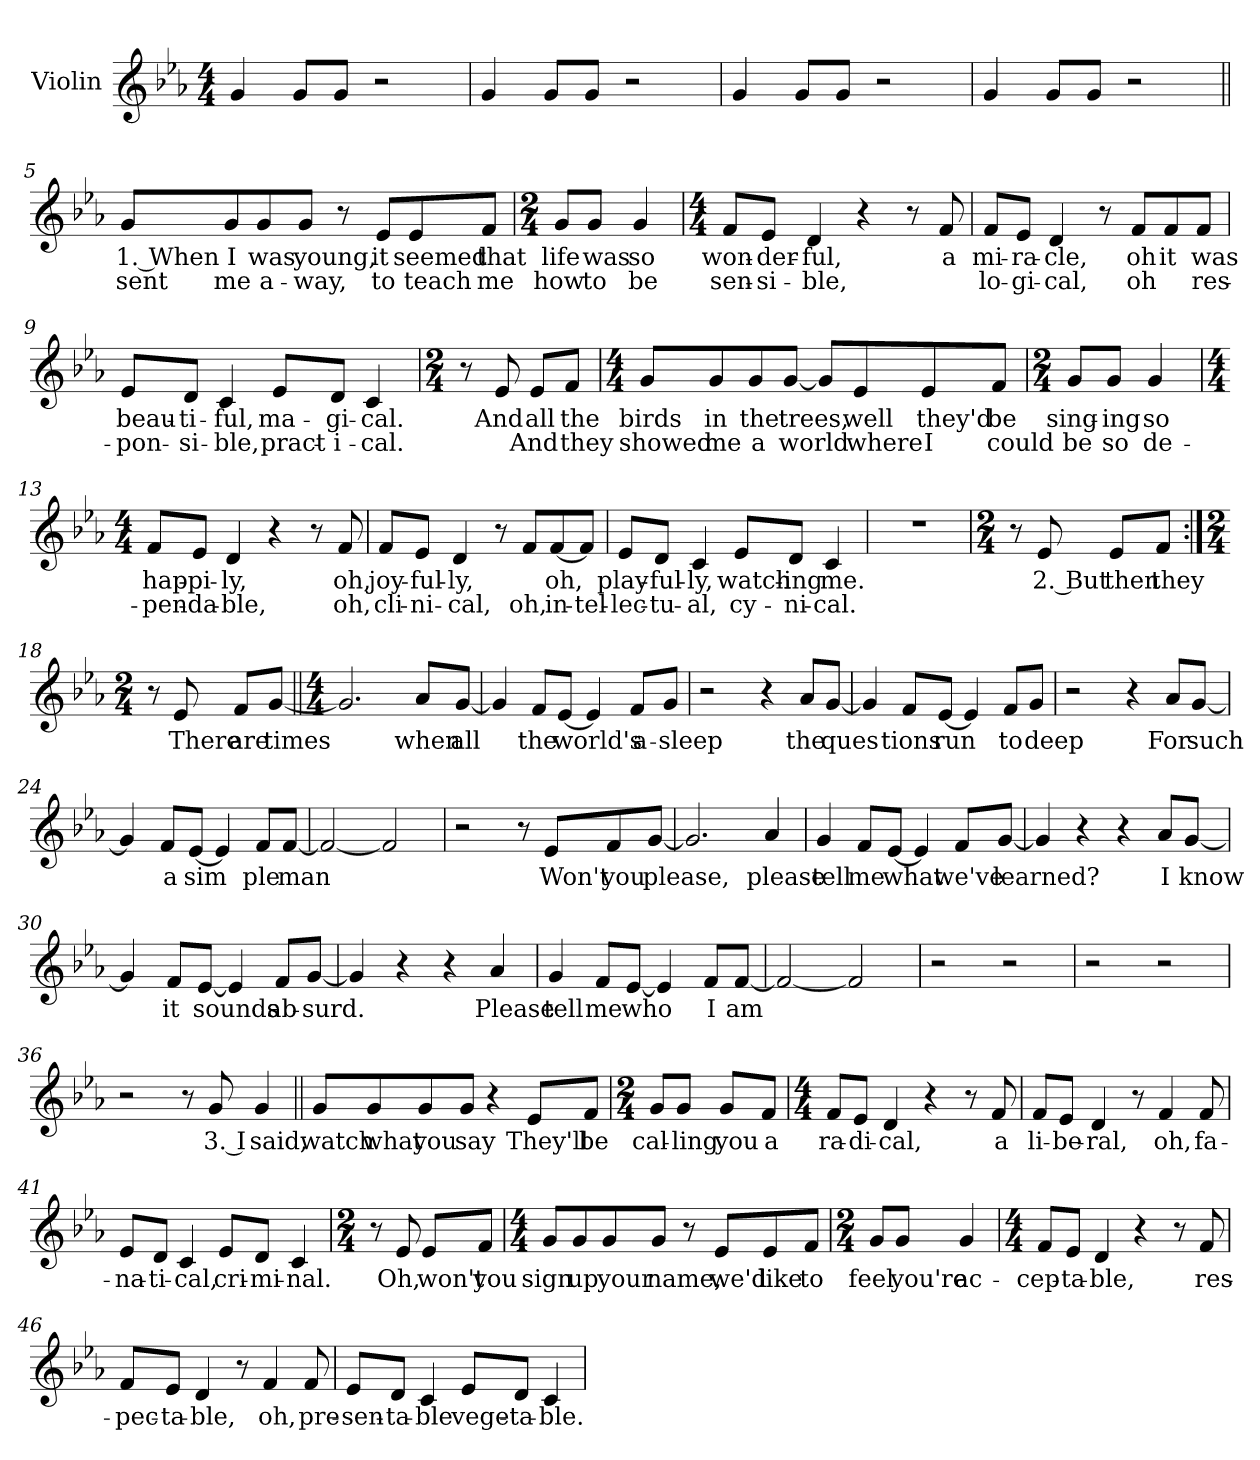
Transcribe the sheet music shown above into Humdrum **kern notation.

**kern	**text	**text
*part1	*part1	*part1
*staff1	*staff1	*staff1
*I"Violin	*	*
*I'Vln	*	*
*clefG2	*	*
*k[b-e-a-]	*	*
*E-:	*	*
*M4/4	*	*
=1	=1	=1
4g/	.	.
8g/L	.	.
8g/J	.	.
2r	.	.
=2	=2	=2
4g/	.	.
8g/L	.	.
8g/J	.	.
2r	.	.
=3	=3	=3
4g/	.	.
8g/L	.	.
8g/J	.	.
2r	.	.
=4	=4	=4
4g/	.	.
8g/L	.	.
8g/J	.	.
2r	.	.
!!LO:LB:g=z
=5||	=5||	=5||
8g/L	1. When	sent
8g/	I	me
8g/	was	a-
8g/J	young,	-way,
8r	.	.
8e-/L	it	to
8e-/	seemed	teach
8f/J	that	me
=6	=6	=6
*M2/4	*	*
8g/L	life	how
8g/J	was	to
4g/	so	be
=7	=7	=7
*M4/4	*	*
8f/L	won-	sen-
8e-/J	-der-	-si-
4d/	-ful,	-ble,
4r	.	.
8r	.	.
8f/	a	.
!!LO:LB:g=z
=8	=8	=8
8f/L	mi-	lo-
8e-/J	-ra-	-gi-
4d/	-cle,	-cal,
8r	.	.
8f/L	oh	oh
8f/	it	.
8f/J	was	res-
=9	=9	=9
8e-/L	beau-	-pon-
8d/J	-ti-	-si-
4c/	-ful,	-ble,
8e-/L	ma-	pract-
8d/J	-gi-	-i-
4c/	-cal.	-cal.
=10	=10	=10
*M2/4	*	*
8r	.	.
8e-/	And	.
8e-/L	all	And
8f/J	the	they
!!LO:LB:g=z
=11	=11	=11
*M4/4	*	*
8g/L	birds	showed
8g/	in	me
8g/	the	a
[8g/J	trees,	world
8g/L]	.	.
8e-/	well	where
8e-/	they'd	I
8f/J	be	could
=12	=12	=12
*M2/4	*	*
8g/L	sing-	be
8g/J	-ing	so
4g/	so	de-
=13	=13	=13
*M4/4	*	*
8f/L	hap-	-pen-
8e-/J	-pi-	-da-
4d/	-ly,	-ble,
4r	.	.
8r	.	.
8f/	oh,	oh,
!!LO:LB:g=z
=14	=14	=14
8f/L	joy-	cli-
8e-/J	-ful-	-ni-
4d/	-ly,	-cal,
8r	.	.
8f/L	.	oh,
[8f/	oh,	in-
8f/J]	.	-tel-
=15	=15	=15
8e-/L	play-	lec-
8d/J	-ful-	-tu-
4c/	-ly,	-al,
8e-/L	watch-	cy-
8d/J	-ing	-ni-
4c/	me.	-cal.
=16	=16	=16
1r	.	.
=17	=17	=17
*M2/4	*	*
8r	.	.
8e-/	2. But	.
8e-/L	then	.
8f/J	they	.
!!LO:LB:g=z
=18:|!	=18:|!	=18:|!
*M2/4	*	*
8r	.	.
8e-/	There	.
8f/L	are	.
[8g/J	times	.
=19||	=19||	=19||
*M4/4	*	*
2.g/]	.	.
8a-/L	when	.
[8g/J	all	.
=20	=20	=20
4g/]	.	.
8f/L	the	.
[8e-/J	world's	.
4e-/]	.	.
8f/L	a-	.
8g/J	-sleep	.
=21	=21	=21
2r	.	.
4r	.	.
8a-/L	the	.
[8g/J	ques	.
!!LO:LB:g=z
=22	=22	=22
4g/]	.	.
8f/L	tions	.
[8e-/J	run	.
4e-/]	.	.
8f/L	to	.
8g/J	deep	.
=23	=23	=23
2r	.	.
4r	.	.
8a-/L	For	.
[8g/J	such	.
=24	=24	=24
4g/]	.	.
8f/L	a	.
[8e-/J	sim	.
4e-/]	.	.
8f/L	ple	.
[8f/J	man	.
=25	=25	=25
2f/_	.	.
2f/]	.	.
=26	=26	=26
2r	.	.
8r	.	.
8e-/L	Won't	.
8f/	you	.
[8g/J	please,	.
!!LO:LB:g=z
=27	=27	=27
2.g/]	.	.
4a-/	please	.
=28	=28	=28
4g/	tell	.
8f/L	me	.
[8e-/J	what	.
4e-/]	.	.
8f/L	we've	.
[8g/J	learned?	.
=29	=29	=29
4g/]	.	.
4r	.	.
4r	.	.
8a-/L	I	.
[8g/J	know	.
=30	=30	=30
4g/]	.	.
8f/L	it	.
[8e-/J	sounds	.
4e-/]	.	.
8f/L	ab-	.
[8g/J	-surd.	.
=31	=31	=31
4g/]	.	.
4r	.	.
4r	.	.
4a-/	Please	.
!!LO:LB:g=z
=32	=32	=32
4g/	tell	.
8f/L	me	.
[8e-/J	who	.
4e-/]	.	.
8f/L	I	.
[8f/J	am	.
=33	=33	=33
2f/_	.	.
2f/]	.	.
=34	=34	=34
2r	.	.
2r	.	.
=35	=35	=35
2r	.	.
2r	.	.
=36	=36	=36
2r	.	.
8r	.	.
8g/	3. I	.
4g/	said,	.
!!LO:LB:g=z
=37||	=37||	=37||
8g/L	watch	.
8g/	what	.
8g/	you	.
8g/J	say	.
4r	.	.
8e-/L	They'll	.
8f/J	be	.
=38	=38	=38
*M2/4	*	*
8g/L	cal-	.
8g/J	-ling	.
8g/L	you	.
8f/J	a	.
=39	=39	=39
*M4/4	*	*
8f/L	ra-	.
8e-/J	-di-	.
4d/	-cal,	.
4r	.	.
8r	.	.
8f/	a	.
=40	=40	=40
8f/L	li-	.
8e-/J	-be-	.
4d/	-ral,	.
8r	.	.
4f/	oh,	.
8f/	fa-	.
!!LO:PB:g=z
=41	=41	=41
8e-/L	-na-	.
8d/J	-ti-	.
4c/	-cal,	.
8e-/L	cri-	.
8d/J	-mi-	.
4c/	-nal.	.
=42	=42	=42
*M2/4	*	*
8r	.	.
8e-/	Oh,	.
8e-/L	won't	.
8f/J	you	.
=43	=43	=43
*M4/4	*	*
8g/L	sign	.
8g/	up	.
8g/	your	.
8g/J	name,	.
8r	.	.
8e-/L	we'd	.
8e-/	like	.
8f/J	to	.
!!LO:LB:g=z
=44	=44	=44
*M2/4	*	*
8g/L	feel	.
8g/J	you're	.
4g/	ac-	.
=45	=45	=45
*M4/4	*	*
8f/L	-cep-	.
8e-/J	-ta-	.
4d/	-ble,	.
4r	.	.
8r	.	.
8f/	res-	.
=46	=46	=46
8f/L	-pec-	.
8e-/J	-ta-	.
4d/	-ble,	.
8r	.	.
4f/	oh,	.
8f/	pre-	.
!!LO:LB:g=z
=47	=47	=47
8e-/L	-sen-	.
8d/J	-ta-	.
4c/	-ble	.
8e-/L	vege-	.
8d/J	-ta-	.
4c/	-ble.	.
=	=	=
*-	*-	*-
